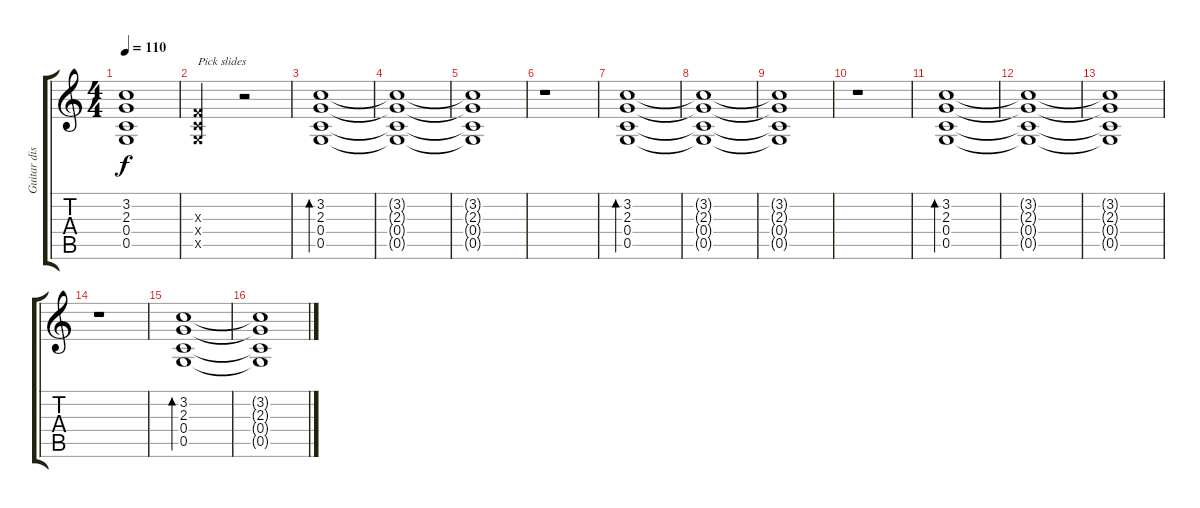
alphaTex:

\track ("Guitar distortion 2" "Guitar dis") {instrument distortionguitar}
\staff {score tabs}
\tuning (D4 A3 F3 C3 G2 D2) {hide}
\ts (4 4)
\tempo 110
\clef g2
\ks c
(3.2{t} 2.3{t} 0.4{t} 0.5{t}).1{dy f volume 0} |
(0.3{x} 0.4{x} 0.5{x}).2{txt "Pick slides" volume 16} r.2 |
(3.2 2.3 0.4 0.5).1{bd 60} |
(3.2{t} 2.3{t} 0.4{t} 0.5{t}).1 |
(3.2{t} 2.3{t} 0.4{t} 0.5{t}).1{volume 0} |
r.1{volume 16} |
(3.2 2.3 0.4 0.5).1{bd 60} |
(3.2{t} 2.3{t} 0.4{t} 0.5{t}).1 |
(3.2{t} 2.3{t} 0.4{t} 0.5{t}).1{volume 0} |
r.1{volume 16} |
(3.2 2.3 0.4 0.5).1{bd 60} |
(3.2{t} 2.3{t} 0.4{t} 0.5{t}).1 |
(3.2{t} 2.3{t} 0.4{t} 0.5{t}).1{volume 0} |
r.1{volume 16} |
(3.2 2.3 0.4 0.5).1{bd 60} |
(3.2{t} 2.3{t} 0.4{t} 0.5{t}).1
